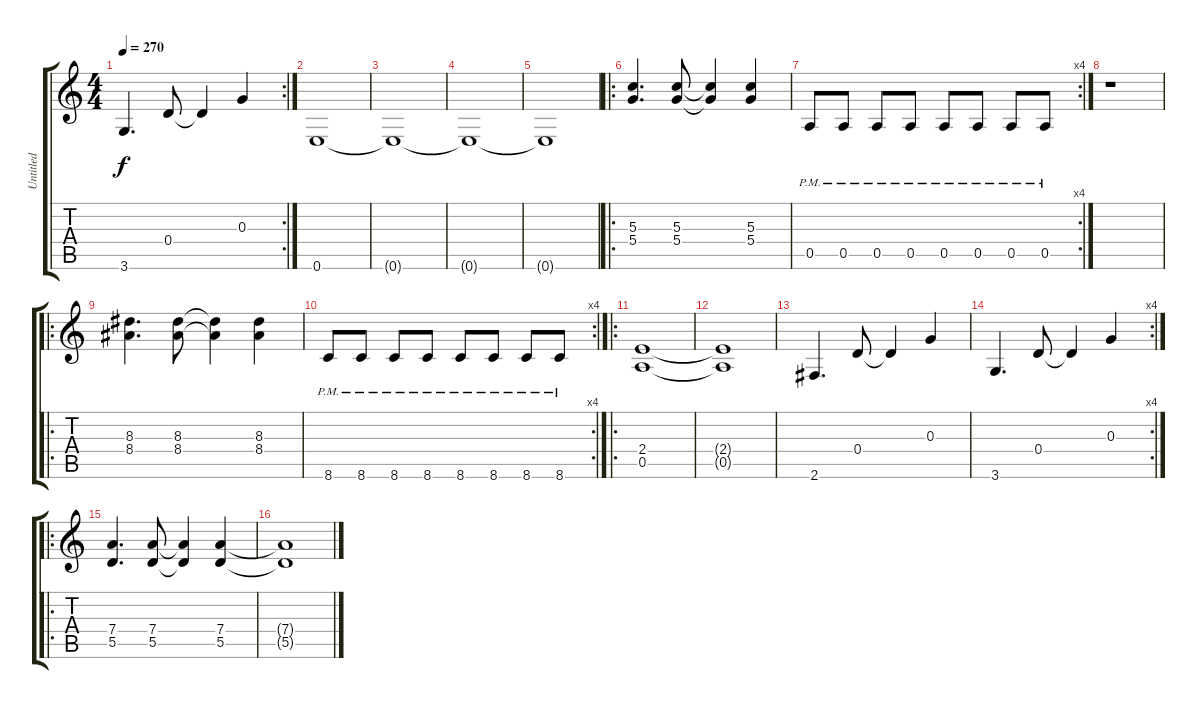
\track ("Untitled" "Untitled") {instrument distortionguitar}
\staff {score tabs}
\tuning (E4 B3 G3 D3 A2 E2) {hide}
\rc 2
\ts (4 4)
\tempo 270
\clef g2
\ks c
3.6.4{d dy f} 0.4.8 0.4{t}.4 0.3.4 |
0.6.1 |
0.6{t}.1 |
0.6{t}.1 |
0.6{t}.1 |
\ro
(5.3 5.4).4{d} (5.3 5.4).8 (5.3{t} 5.4{t}).4 (5.3 5.4).4 |
\rc 4
0.5{pm}.8 0.5{pm}.8 0.5{pm}.8 0.5{pm}.8 0.5{pm}.8 0.5{pm}.8 0.5{pm}.8 0.5{pm}.8 |
r.1 |
\ro
(8.3 8.4).4{d} (8.3 8.4).8 (8.3{t} 8.4{t}).4 (8.3 8.4).4 |
\rc 4
8.6{pm}.8 8.6{pm}.8 8.6{pm}.8 8.6{pm}.8 8.6{pm}.8 8.6{pm}.8 8.6{pm}.8 8.6{pm}.8 |
\ro
(2.4 0.5).1 |
(2.4{t} 0.5{t}).1 |
2.6.4{d} 0.4.8 0.4{t}.4 0.3.4 |
\rc 4
3.6.4{d} 0.4.8 0.4{t}.4 0.3.4 |
\ro
(7.4 5.5).4{d} (7.4 5.5).8 (7.4{t} 5.5{t}).4 (7.4 5.5).4 |
(7.4{t} 5.5{t}).1
